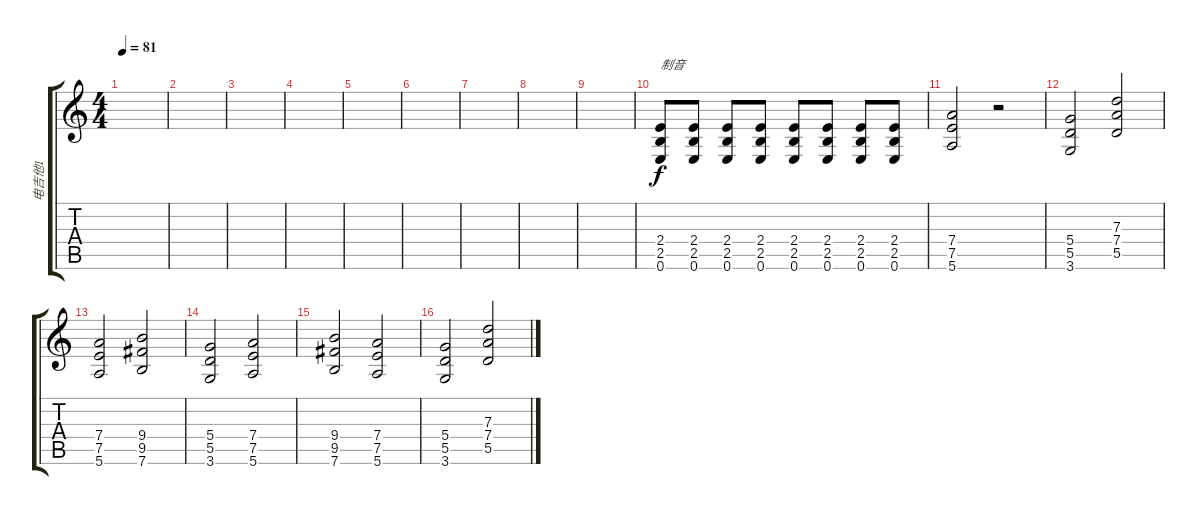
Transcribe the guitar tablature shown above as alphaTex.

\track ("电吉他1" "电吉他1") {instrument distortionguitar}
\staff {score tabs}
\tuning (E4 B3 G3 D3 A2 E2) {hide}
\ts (4 4)
\tempo 81
\clef g2
\ks c
|
|
|
|
|
|
|
|
|
(2.4 2.5 0.6).8{txt "制音"} (2.4 2.5 0.6).8 (2.4 2.5 0.6).8 (2.4 2.5 0.6).8 (2.4 2.5 0.6).8{dy f} (2.4 2.5 0.6).8 (2.4 2.5 0.6).8 (2.4 2.5 0.6).8 |
(7.4 7.5 5.6).2 r.2 |
(5.4 5.5 3.6).2 (7.3 7.4 5.5).2 |
(7.4 7.5 5.6).2 (9.4 9.5 7.6).2 |
(5.4 5.5 3.6).2 (7.4 7.5 5.6).2 |
(9.4 9.5 7.6).2 (7.4 7.5 5.6).2 |
(5.4 5.5 3.6).2 (7.3 7.4 5.5).2
